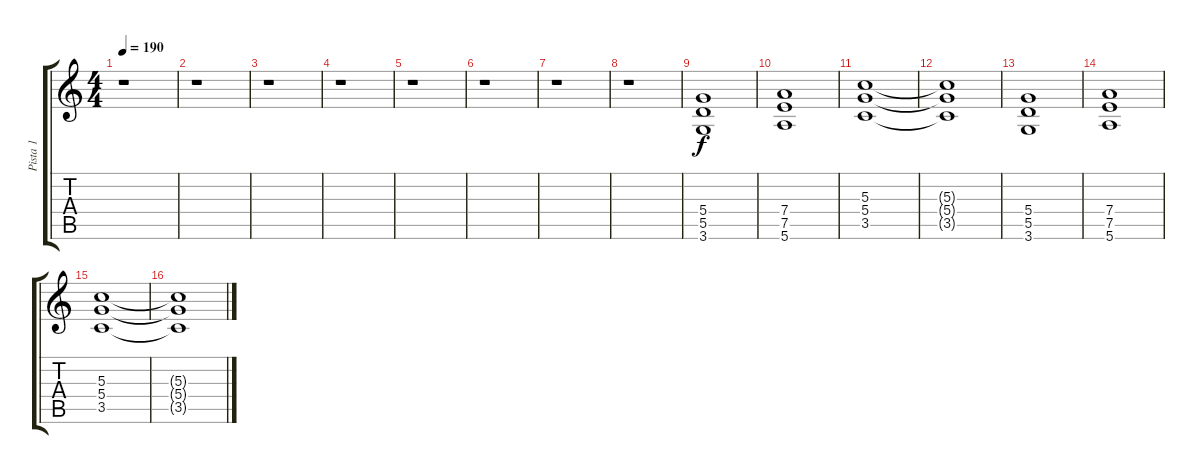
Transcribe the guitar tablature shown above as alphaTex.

\track ("Pista 1" "Pista 1") {instrument distortionguitar}
\staff {score tabs}
\tuning (E4 B3 G3 D3 A2 E2) {hide}
\ts (4 4)
\tempo 190
\clef g2
\ks c
r.1{dy f instrument distortionguitar} |
r.1 |
r.1 |
r.1 |
r.1 |
r.1 |
r.1 |
r.1 |
(5.4 5.5 3.6).1 |
(7.4 7.5 5.6).1 |
(5.3 5.4 3.5).1 |
(5.3{t} 5.4{t} 3.5{t}).1 |
(5.4 5.5 3.6).1 |
(7.4 7.5 5.6).1 |
(5.3 5.4 3.5).1 |
(5.3{t} 5.4{t} 3.5{t}).1
